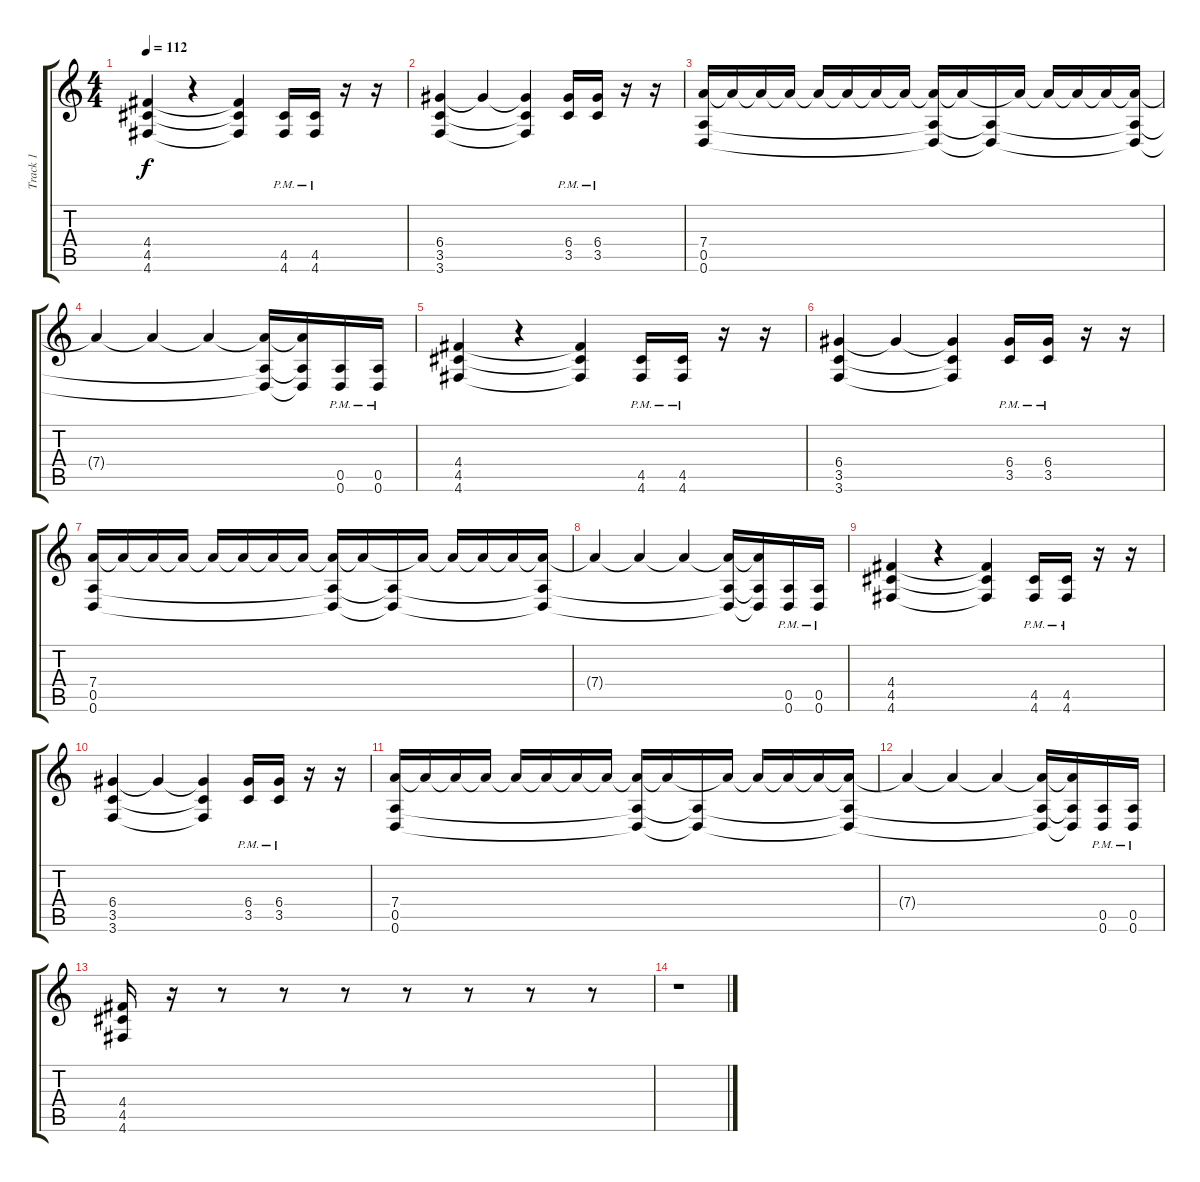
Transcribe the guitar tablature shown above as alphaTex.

\track ("Track 1" "Track 1") {instrument distortionguitar}
\staff {score tabs}
\tuning (E4 B3 G3 D3 A2 D2) {hide}
\ts (4 4)
\tempo 112
\clef g2
\ks c
(4.4 4.5 4.6).4{dy f} r.4 (4.4{t} 4.5{t} 4.6{t}).4 (4.5{pm} 4.6{pm}).16 (4.5{pm} 4.6{pm}).16 r.16 r.16 |
(6.4 3.5 3.6).4 6.4{t}.4 (6.4{t} 3.5{t} 3.6{t}).4 (6.4{pm} 3.5{pm}).16 (6.4{pm} 3.5{pm}).16 r.16 r.16 |
(7.4 0.5 0.6).16 7.4{t}.16 7.4{t}.16 7.4{t}.16 7.4{t}.16 7.4{t}.16 7.4{t}.16 7.4{t}.16 (7.4{t} 0.5{t} 0.6{t}).16 7.4{t}.16 (0.5{t} 0.6{t}).16 7.4{t}.16 7.4{t}.16 7.4{t}.16 7.4{t}.16 (7.4{t} 0.5{t} 0.6{t}).16 |
7.4{t}.4 7.4{t}.4 7.4{t}.4 (7.4{t} 0.5{t} 0.6{t}).16 (7.4{t} 0.5{t} 0.6{t}).16 (0.5{pm} 0.6{pm}).16 (0.5{pm} 0.6{pm}).16 |
(4.4 4.5 4.6).4 r.4 (4.4{t} 4.5{t} 4.6{t}).4 (4.5{pm} 4.6{pm}).16 (4.5{pm} 4.6{pm}).16 r.16 r.16 |
(6.4 3.5 3.6).4 6.4{t}.4 (6.4{t} 3.5{t} 3.6{t}).4 (6.4{pm} 3.5{pm}).16 (6.4{pm} 3.5{pm}).16 r.16 r.16 |
(7.4 0.5 0.6).16 7.4{t}.16 7.4{t}.16 7.4{t}.16 7.4{t}.16 7.4{t}.16 7.4{t}.16 7.4{t}.16 (7.4{t} 0.5{t} 0.6{t}).16 7.4{t}.16 (0.5{t} 0.6{t}).16 7.4{t}.16 7.4{t}.16 7.4{t}.16 7.4{t}.16 (7.4{t} 0.5{t} 0.6{t}).16 |
7.4{t}.4 7.4{t}.4 7.4{t}.4 (7.4{t} 0.5{t} 0.6{t}).16 (7.4{t} 0.5{t} 0.6{t}).16 (0.5{pm} 0.6{pm}).16 (0.5{pm} 0.6{pm}).16 |
(4.4 4.5 4.6).4 r.4 (4.4{t} 4.5{t} 4.6{t}).4 (4.5{pm} 4.6{pm}).16 (4.5{pm} 4.6{pm}).16 r.16 r.16 |
(6.4 3.5 3.6).4 6.4{t}.4 (6.4{t} 3.5{t} 3.6{t}).4 (6.4{pm} 3.5{pm}).16 (6.4{pm} 3.5{pm}).16 r.16 r.16 |
(7.4 0.5 0.6).16 7.4{t}.16 7.4{t}.16 7.4{t}.16 7.4{t}.16 7.4{t}.16 7.4{t}.16 7.4{t}.16 (7.4{t} 0.5{t} 0.6{t}).16 7.4{t}.16 (0.5{t} 0.6{t}).16 7.4{t}.16 7.4{t}.16 7.4{t}.16 7.4{t}.16 (7.4{t} 0.5{t} 0.6{t}).16 |
7.4{t}.4 7.4{t}.4 7.4{t}.4 (7.4{t} 0.5{t} 0.6{t}).16 (7.4{t} 0.5{t} 0.6{t}).16 (0.5{pm} 0.6{pm}).16 (0.5{pm} 0.6{pm}).16 |
(4.4 4.5 4.6).16 r.16 r.8 r.8 r.8 r.8 r.8 r.8 r.8 |
r.1
